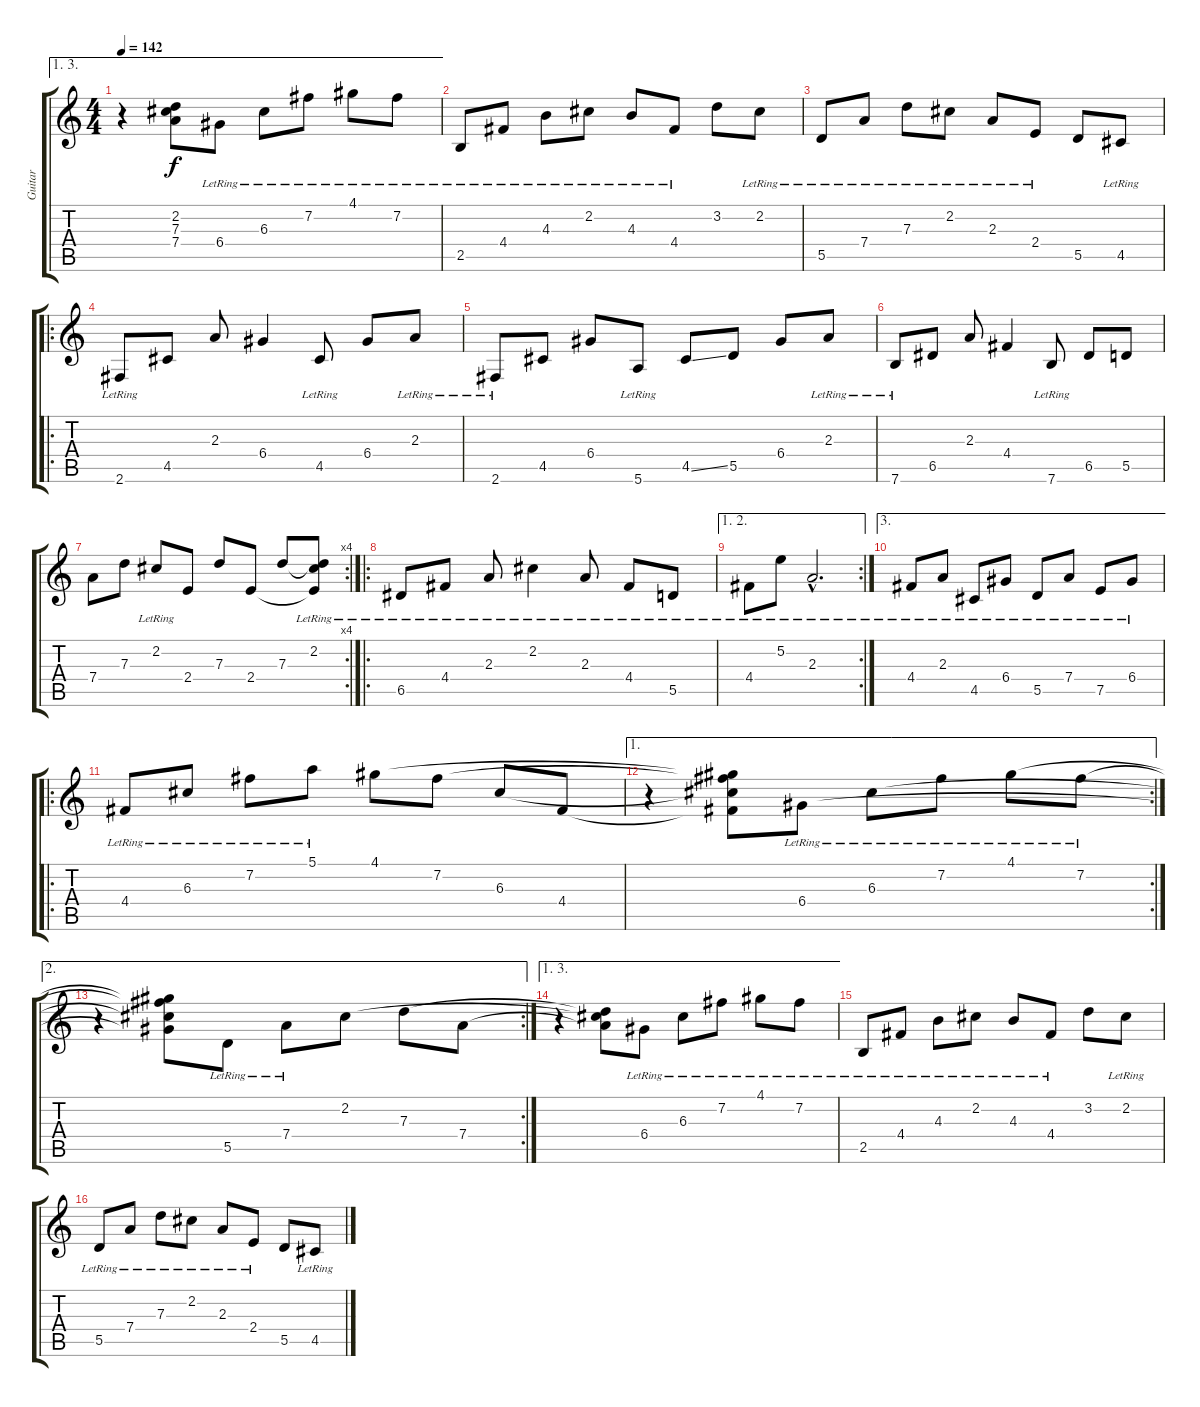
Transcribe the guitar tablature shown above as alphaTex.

\track ("Guitar" "Guitar") {instrument electricguitarclean}
\staff {score tabs}
\tuning (E4 B3 G3 D3 A2 E2) {hide}
\ae (1 3)
\ts (4 4)
\tempo 142
\clef g2
\ks c
r.4{dy f} (2.2{t} 7.3{t} 7.4{t}).8 6.4{lr}.8 6.3{lr}.8 7.2{lr}.8 4.1{lr}.8 7.2{lr}.8 |
2.5{lr}.8 4.4{lr}.8 4.3{lr}.8 2.2{lr}.8 4.3{lr}.8 4.4{lr}.8 3.2.8 2.2{lr}.8 |
5.5{lr}.8 7.4{lr}.8 7.3{lr}.8 2.2{lr}.8 2.3{lr}.8 2.4{lr}.8 5.5.8 4.5{lr}.8 |
\ro
2.6{lr}.8 4.5.8 2.3.8 6.4.4 4.5{lr}.8 6.4.8 2.3{lr}.8 |
2.6{lr}.8 4.5.8 6.4.8 5.6{lr}.8 4.5{ss}.8 5.5.8 6.4.8 2.3{lr}.8 |
7.6{lr}.8 6.5.8 2.3.8 4.4.4 7.6{lr}.8 6.5.8 5.5.8 |
\rc 4
7.4.8 7.3.8 2.2{lr}.8 2.4.8 7.3.8 2.4.8 7.3.8 (2.2{lr} 7.3{t} 2.4{t}).8 |
\ro
6.5{lr}.8 4.4{lr}.8 2.3{lr}.8 2.2{lr}.4 2.3{lr}.8 4.4{lr}.8 5.5{lr}.8 |
\ae (1 2)
\rc 2
4.4{lr}.8 5.2{lr}.8 2.3{hac lr}.2{d} |
\ae 3
4.4{lr}.8 2.3{lr}.8 4.5{lr}.8 6.4{lr}.8 5.5{lr}.8 7.4{lr}.8 7.5{lr}.8 6.4{lr}.8 |
\ro
4.4{lr}.8 6.3{lr}.8 7.2{lr}.8 5.1{lr}.8 4.1.8 7.2.8 6.3.8 4.4.8 |
\ae 1
\rc 2
r.4 (4.1{t} 7.2{t} 6.3{t} 4.4{t}).8 6.4{lr}.8 6.3{lr}.8 7.2{lr}.8 4.1{lr}.8 7.2{lr}.8 |
\ae 2
\rc 2
r.4 (4.1{t} 7.2{t} 6.3{t} 6.4{t}).8 5.5{lr}.8 7.4{lr}.8 2.2.8 7.3.8 7.4.8 |
\ae (1 3)
r.4 (2.2{t} 7.3{t} 7.4{t}).8 6.4{lr}.8 6.3{lr}.8 7.2{lr}.8 4.1{lr}.8 7.2{lr}.8 |
2.5{lr}.8 4.4{lr}.8 4.3{lr}.8 2.2{lr}.8 4.3{lr}.8 4.4{lr}.8 3.2.8 2.2{lr}.8 |
5.5{lr}.8 7.4{lr}.8 7.3{lr}.8 2.2{lr}.8 2.3{lr}.8 2.4{lr}.8 5.5.8 4.5{lr}.8
